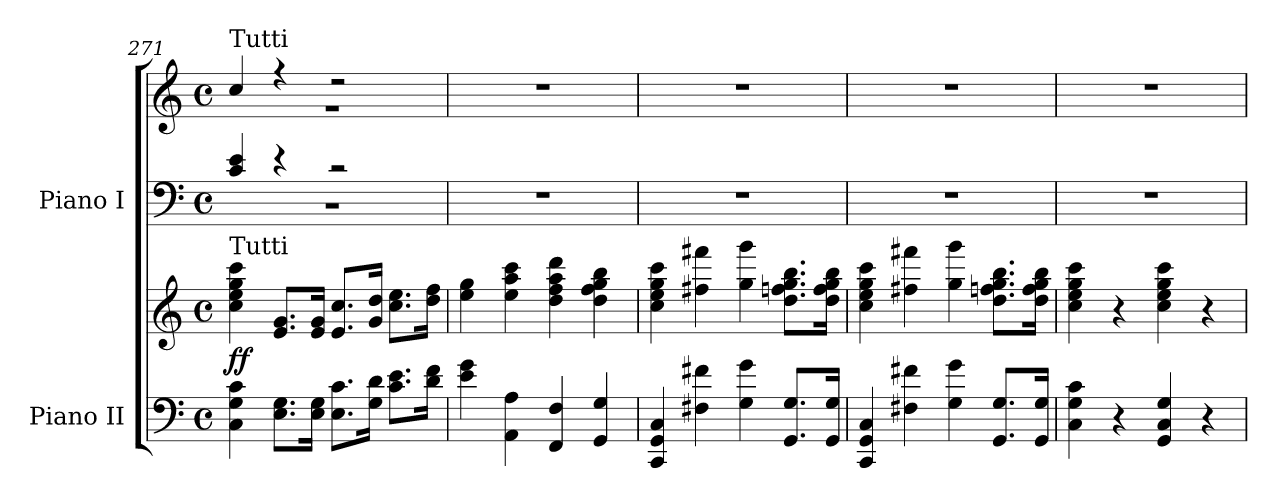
**kern	**kern	**dynam	**kern	**kern
*part2	*part2	*part2	*part1	*part1
*staff4	*staff3	*staff3/4	*staff2	*staff1
*I"Piano II	*	*	*I"Piano I	*
*clefF4	*clefG2	*	*clefF4	*clefG2
*k[]	*k[]	*	*k[]	*k[]
*M4/4	*M4/4	*	*M4/4	*M4/4
*met(c)	*met(c)	*	*met(c)	*met(c)
=271	=271	=271	=271	=271
*	*	*	*^	*^
!	!	!	!	!	!LO:TX:a:t=Tutti	!
!	!LO:TX:a:t=Tutti	!	!	!	!	!
!	!	!LO:DY:b	!	!	!	!
4C\ 4G\ 4c\	4cc\ 4ee\ 4gg\ 4ccc\	ff	4c/ 4e/	1r	4cc/	1r
8.E\ 8.G\L	8.e/ 8.g/L	.	4r	.	4r	.
16E\ 16G\Jk	16e/ 16g/Jk	.	.	.	.	.
8.E\ 8.c\L	8.e/ 8.cc/L	.	2r	.	2r	.
16G\ 16d\Jk	16g/ 16dd/Jk	.	.	.	.	.
8.c\ 8.e\L	8.cc\ 8.ee\L	.	.	.	.	.
16d\ 16f\Jk	16dd\ 16ff\Jk	.	.	.	.	.
*	*	*	*v	*v	*	*
*	*	*	*	*v	*v
=272	=272	=272	=272	=272
4e\ 4g\	4ee\ 4gg\	.	1r	1r
4AA\ 4A\	4ee\ 4aa\ 4ccc\	.	.	.
4FF/ 4F/	4dd\ 4ff\ 4aa\ 4ddd\	.	.	.
4GG/ 4G/	4dd\ 4ff\ 4gg\ 4bb\	.	.	.
=273	=273	=273	=273	=273
4CC/ 4GG/ 4C/	4cc\ 4ee\ 4gg\ 4ccc\	.	1r	1r
4F#X\ 4f#X\	4ff#X\ 4fff#X\	.	.	.
4G\ 4g\	4gg\ 4ggg\	.	.	.
8.GG/ 8.G/L	8.dd\ 8.ffn\ 8.gg\ 8.bb\L	.	.	.
16GG/ 16G/Jk	16dd\ 16ff\ 16gg\ 16bb\Jk	.	.	.
=274	=274	=274	=274	=274
4CC/ 4GG/ 4C/	4cc\ 4ee\ 4gg\ 4ccc\	.	1r	1r
4F#X\ 4f#X\	4ff#X\ 4fff#X\	.	.	.
4G\ 4g\	4gg\ 4ggg\	.	.	.
8.GG/ 8.G/L	8.dd\ 8.ffn\ 8.gg\ 8.bb\L	.	.	.
16GG/ 16G/Jk	16dd\ 16ff\ 16gg\ 16bb\Jk	.	.	.
=275	=275	=275	=275	=275
4C\ 4G\ 4c\	4cc\ 4ee\ 4gg\ 4ccc\	.	1r	1r
4r	4r	.	.	.
4GG/ 4C/ 4G/	4cc\ 4ee\ 4gg\ 4ccc\	.	.	.
4r	4r	.	.	.
=	=	=	=	=
*-	*-	*-	*-	*-
